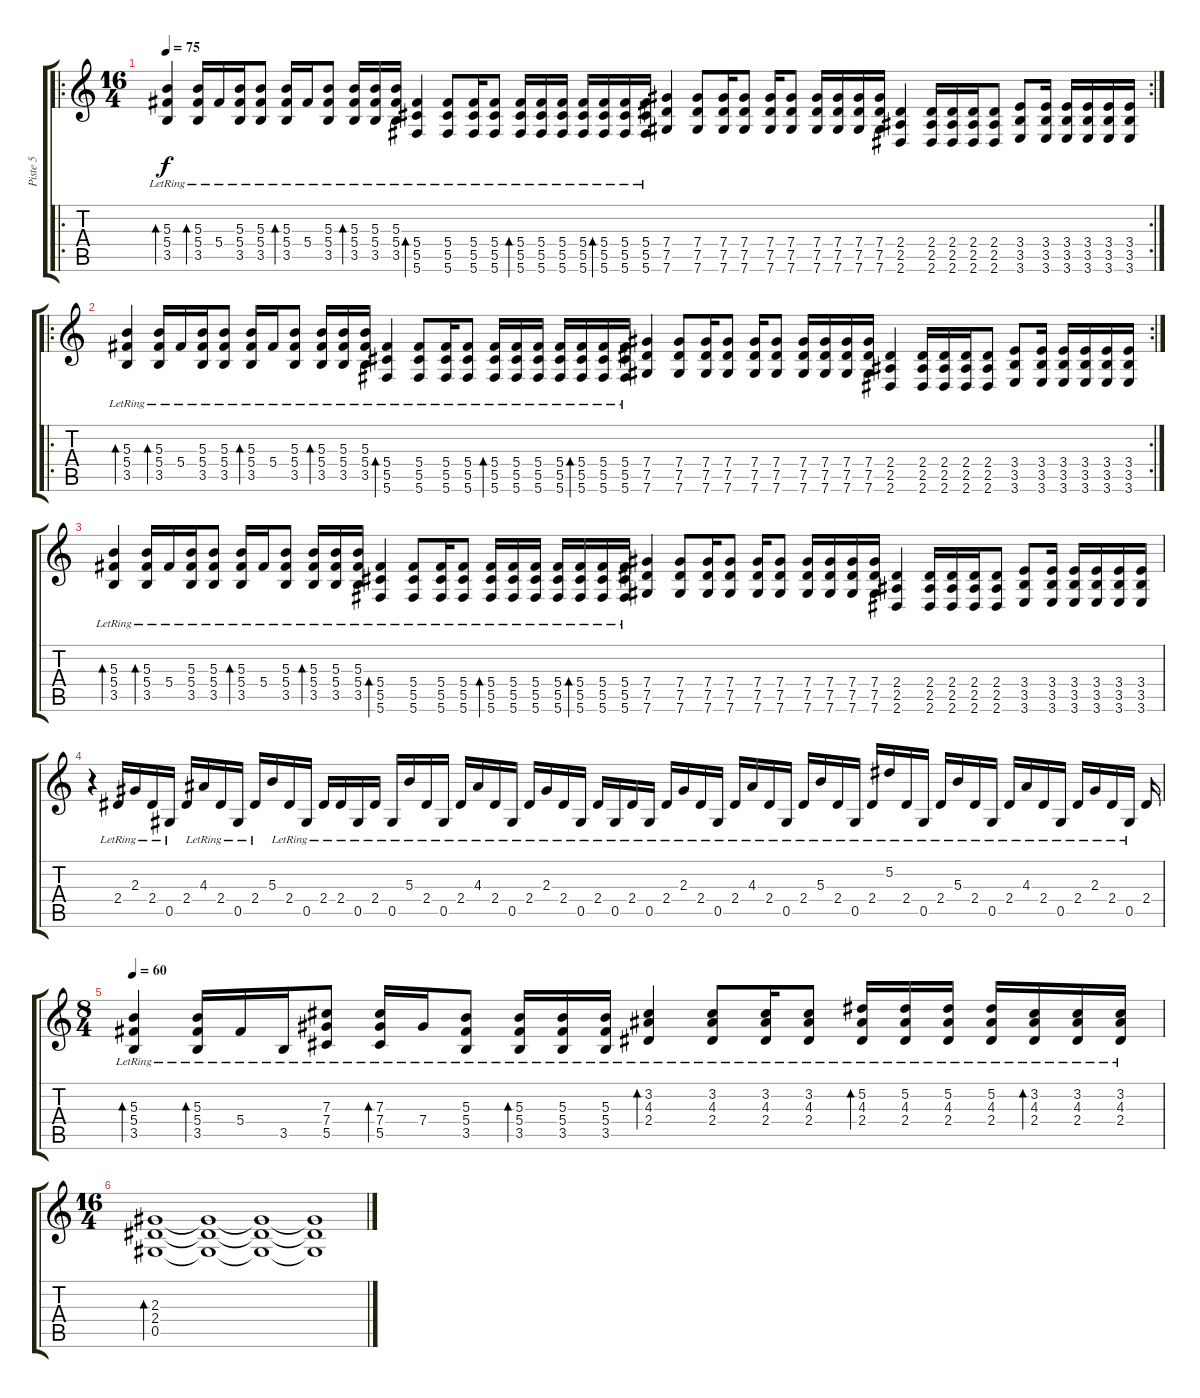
\track ("Piste 5" "Piste 5") {instrument acousticguitarsteel}
\staff {score tabs}
\tuning (Eb4 Bb3 Gb3 Db3 Ab2 Db2) {hide}
\ro
\rc 2
\ts (16 4)
\tempo 75
\clef g2
\ks c
(5.3{lr} 5.4{lr} 3.5{lr}).4{bd 120 dy f} (5.3{lr} 5.4{lr} 3.5{lr}).16{bd 240} 5.4{lr}.16 (5.3 5.4 3.5{lr}).16 (5.3{lr} 5.4 3.5{lr}).8 (5.3{lr} 5.4{lr} 3.5{lr}).16{bd 240} 5.4{lr}.16 (5.3{lr} 5.4{lr} 3.5{lr}).8 (5.3{lr} 5.4{lr} 3.5).16{bd 480} (5.3{lr} 5.4{lr} 3.5{lr}).16 (5.3{lr} 5.4{lr} 3.5{lr}).16 (5.4{lr} 5.5 5.6).4{bd 120} (5.4{lr} 5.5 5.6).8 (5.4{lr} 5.5 5.6).16 (5.4{lr} 5.5 5.6).8 (5.4{lr} 5.5 5.6).16{bd 240} (5.4{lr} 5.5 5.6).16 (5.4{lr} 5.5 5.6).16 (5.4{lr} 5.5 5.6).16 (5.4{lr} 5.5 5.6).16{bd 240} (5.4{lr} 5.5 5.6).16 (5.4{lr} 5.5 5.6).16 (7.4 7.5 7.6).4 (7.4 7.5 7.6).8 (7.4 7.5 7.6).16 (7.4 7.5 7.6).8 (7.4 7.5 7.6).16 (7.4 7.5 7.6).8 (7.4 7.5 7.6).16 (7.4 7.5 7.6).16 (7.4 7.5 7.6).16 (7.4 7.5 7.6).16 (2.4 2.5 2.6).4 (2.4 2.5 2.6).16 (2.4 2.5 2.6).16 (2.4 2.5 2.6).16 (2.4 2.5 2.6).8 (3.4 3.5 3.6).8 (3.4 3.5 3.6).16 (3.4 3.5 3.6).16 (3.4 3.5 3.6).16 (3.4 3.5 3.6).16 (3.4 3.5 3.6).16 |
\ro
\rc 2
(5.3{lr} 5.4{lr} 3.5{lr}).4{bd 120} (5.3{lr} 5.4{lr} 3.5{lr}).16{bd 240} 5.4{lr}.16 (5.3 5.4 3.5{lr}).16 (5.3{lr} 5.4 3.5{lr}).8 (5.3{lr} 5.4{lr} 3.5{lr}).16{bd 240} 5.4{lr}.16 (5.3{lr} 5.4{lr} 3.5{lr}).8 (5.3{lr} 5.4{lr} 3.5).16{bd 480} (5.3{lr} 5.4{lr} 3.5{lr}).16 (5.3{lr} 5.4{lr} 3.5{lr}).16 (5.4{lr} 5.5 5.6).4{bd 120} (5.4{lr} 5.5 5.6).8 (5.4{lr} 5.5 5.6).16 (5.4{lr} 5.5 5.6).8 (5.4{lr} 5.5 5.6).16{bd 240} (5.4{lr} 5.5 5.6).16 (5.4{lr} 5.5 5.6).16 (5.4{lr} 5.5 5.6).16 (5.4{lr} 5.5 5.6).16{bd 240} (5.4{lr} 5.5 5.6).16 (5.4{lr} 5.5 5.6).16 (7.4 7.5 7.6).4 (7.4 7.5 7.6).8 (7.4 7.5 7.6).16 (7.4 7.5 7.6).8 (7.4 7.5 7.6).16 (7.4 7.5 7.6).8 (7.4 7.5 7.6).16 (7.4 7.5 7.6).16 (7.4 7.5 7.6).16 (7.4 7.5 7.6).16 (2.4 2.5 2.6).4 (2.4 2.5 2.6).16 (2.4 2.5 2.6).16 (2.4 2.5 2.6).16 (2.4 2.5 2.6).8 (3.4 3.5 3.6).8 (3.4 3.5 3.6).16 (3.4 3.5 3.6).16 (3.4 3.5 3.6).16 (3.4 3.5 3.6).16 (3.4 3.5 3.6).16 |
(5.3{lr} 5.4{lr} 3.5{lr}).4{bd 120} (5.3{lr} 5.4{lr} 3.5{lr}).16{bd 240} 5.4{lr}.16 (5.3 5.4 3.5{lr}).16 (5.3{lr} 5.4 3.5{lr}).8 (5.3{lr} 5.4{lr} 3.5{lr}).16{bd 240} 5.4{lr}.16 (5.3{lr} 5.4{lr} 3.5{lr}).8 (5.3{lr} 5.4{lr} 3.5).16{bd 480} (5.3{lr} 5.4{lr} 3.5{lr}).16 (5.3{lr} 5.4{lr} 3.5{lr}).16 (5.4{lr} 5.5 5.6).4{bd 120} (5.4{lr} 5.5 5.6).8 (5.4{lr} 5.5 5.6).16 (5.4{lr} 5.5 5.6).8 (5.4{lr} 5.5 5.6).16{bd 240} (5.4{lr} 5.5 5.6).16 (5.4{lr} 5.5 5.6).16 (5.4{lr} 5.5 5.6).16 (5.4{lr} 5.5 5.6).16{bd 240} (5.4{lr} 5.5 5.6).16 (5.4{lr} 5.5 5.6).16 (7.4 7.5 7.6).4 (7.4 7.5 7.6).8 (7.4 7.5 7.6).16 (7.4 7.5 7.6).8 (7.4 7.5 7.6).16 (7.4 7.5 7.6).8 (7.4 7.5 7.6).16 (7.4 7.5 7.6).16 (7.4 7.5 7.6).16 (7.4 7.5 7.6).16 (2.4 2.5 2.6).4 (2.4 2.5 2.6).16 (2.4 2.5 2.6).16 (2.4 2.5 2.6).16 (2.4 2.5 2.6).8 (3.4 3.5 3.6).8 (3.4 3.5 3.6).16 (3.4 3.5 3.6).16 (3.4 3.5 3.6).16 (3.4 3.5 3.6).16 (3.4 3.5 3.6).16 |
r.4 2.4{lr}.16 2.3{lr}.16 2.4{lr}.16 0.5{lr}.16 2.4.16 4.3{lr}.16 2.4{lr}.16 0.5{lr}.16 2.4{lr}.16 5.3.16 2.4{lr}.16 0.5{lr}.16 2.4{lr}.16 2.4{lr}.16 0.5{lr}.16 2.4{lr}.16 0.5{lr}.16 5.3{lr}.16 2.4{lr}.16 0.5{lr}.16 2.4{lr}.16 4.3{lr}.16 2.4{lr}.16 0.5{lr}.16 2.4{lr}.16 2.3{lr}.16 2.4{lr}.16 0.5{lr}.16 2.4{lr}.16 0.5{lr}.16 2.4{lr}.16 0.5{lr}.16 2.4{lr}.16 2.3{lr}.16 2.4{lr}.16 0.5{lr}.16 2.4{lr}.16 4.3{lr}.16 2.4{lr}.16 0.5{lr}.16 2.4{lr}.16 5.3{lr}.16 2.4{lr}.16 0.5{lr}.16 2.4{lr}.16 5.2{lr}.16 2.4{lr}.16 0.5{lr}.16 2.4{lr}.16 5.3{lr}.16 2.4{lr}.16 0.5{lr}.16 2.4{lr}.16 4.3{lr}.16 2.4{lr}.16 0.5{lr}.16 2.4{lr}.16 2.3{lr}.16 2.4{lr}.16 0.5{lr}.16 2.4.16 |
\ts (8 4)
\tempo 60
(5.3{lr} 5.4{lr} 3.5{lr}).4{bd 120} (5.3{lr} 5.4{lr} 3.5{lr}).16{bd 240} 5.4{lr}.16 3.5{lr}.16 (7.3{lr} 7.4 5.5{lr}).8 (7.3{lr} 7.4{lr} 5.5{lr}).16{bd 240} 7.4{lr}.16 (5.3{lr} 5.4{lr} 3.5{lr}).8 (5.3{lr} 5.4{lr} 3.5).16{bd 480} (5.3{lr} 5.4{lr} 3.5{lr}).16 (5.3{lr} 5.4{lr} 3.5{lr}).16 (3.2{lr} 4.3{lr} 2.4{lr}).4{bd 120} (3.2{lr} 4.3{lr} 2.4{lr}).8 (3.2{lr} 4.3{lr} 2.4{lr}).16 (3.2{lr} 4.3{lr} 2.4{lr}).8 (5.2{lr} 4.3{lr} 2.4{lr}).16{bd 240} (5.2{lr} 4.3 2.4{lr}).16 (5.2 4.3 2.4{lr}).16 (5.2{lr} 4.3{lr} 2.4{lr}).16 (3.2{lr} 4.3{lr} 2.4{lr}).16{bd 240} (3.2{lr} 4.3{lr} 2.4{lr}).16 (3.2{lr} 4.3{lr} 2.4{lr}).16 |
\ts (16 4)
(2.3 2.4 0.5).1{bd 480} (2.3{t} 2.4{t} 0.5{t}).1 (2.3{t} 2.4{t} 0.5{t}).1 (2.3{t} 2.4{t} 0.5{t}).1
